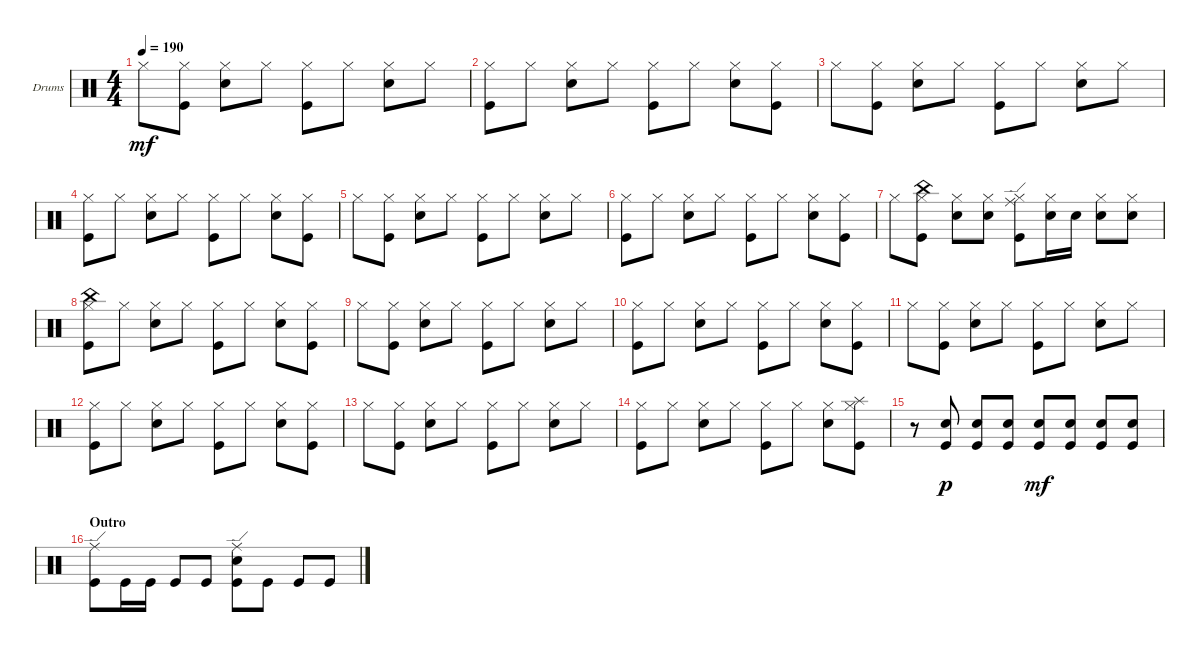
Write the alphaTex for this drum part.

\defaultSystemsLayout 4
\bracketExtendMode groupsimilarinstruments
\firstSystemTrackNameOrientation horizontal
\otherSystemsTrackNameOrientation horizontal
\track ("Prakarsh" "Drums") {instrument percussion}
\staff {score}
\articulation defaults
\ts (4 4)
\tempo 190
\clef neutral
\ks c "Hi-Hat (closed)".8{dy mf}
("Hi-Hat (closed)" "Kick (hit)").8 ("Hi-Hat (closed)" "Snare (hit) 2").8 "Hi-Hat (closed)".8 ("Hi-Hat (closed)" "Kick (hit)").8 "Hi-Hat (closed)".8 ("Hi-Hat (closed)" "Snare (hit) 2").8 "Hi-Hat (closed)".8 |
("Kick (hit)" "Hi-Hat (closed)").8 "Hi-Hat (closed)".8 ("Hi-Hat (closed)" "Snare (hit) 2").8 "Hi-Hat (closed)".8 ("Hi-Hat (closed)" "Kick (hit)").8 "Hi-Hat (closed)".8 ("Hi-Hat (closed)" "Snare (hit) 2").8 ("Hi-Hat (closed)" "Kick (hit)").8 |
"Hi-Hat (closed)".8 ("Hi-Hat (closed)" "Kick (hit)").8 ("Hi-Hat (closed)" "Snare (hit) 2").8 "Hi-Hat (closed)".8 ("Hi-Hat (closed)" "Kick (hit)").8 "Hi-Hat (closed)".8 ("Hi-Hat (closed)" "Snare (hit) 2").8 "Hi-Hat (closed)".8 |
("Kick (hit)" "Hi-Hat (closed)").8 "Hi-Hat (closed)".8 ("Hi-Hat (closed)" "Snare (hit) 2").8 "Hi-Hat (closed)".8 ("Hi-Hat (closed)" "Kick (hit)").8 "Hi-Hat (closed)".8 ("Hi-Hat (closed)" "Snare (hit) 2").8 ("Hi-Hat (closed)" "Kick (hit)").8 |
"Hi-Hat (closed)".8 ("Hi-Hat (closed)" "Kick (hit)").8 ("Hi-Hat (closed)" "Snare (hit) 2").8 "Hi-Hat (closed)".8 ("Hi-Hat (closed)" "Kick (hit)").8 "Hi-Hat (closed)".8 ("Hi-Hat (closed)" "Snare (hit) 2").8 "Hi-Hat (closed)".8 |
("Kick (hit)" "Hi-Hat (closed)").8 "Hi-Hat (closed)".8 ("Hi-Hat (closed)" "Snare (hit) 2").8 "Hi-Hat (closed)".8 ("Hi-Hat (closed)" "Kick (hit)").8 "Hi-Hat (closed)".8 ("Snare (hit) 2" "Hi-Hat (closed)").8 ("Kick (hit)" "Hi-Hat (closed)").8 |
"Hi-Hat (closed)".8 ("Hi-Hat (closed)" "Kick (hit)" "China (hit)").8 ("Hi-Hat (closed)" "Snare (hit) 2").8 ("Hi-Hat (closed)" "Snare (hit) 2").8 ("Hi-Hat (closed)" "Kick (hit)" "Ride (edge)").8 ("Hi-Hat (closed)" "Snare (hit) 2").16 "Snare (hit) 2".16 ("Hi-Hat (closed)" "Snare (hit) 2").8 ("Hi-Hat (closed)" "Snare (hit) 2").8 |
("Kick (hit)" "Hi-Hat (closed)" "China (hit)").8 "Hi-Hat (closed)".8 ("Hi-Hat (closed)" "Snare (hit) 2").8 "Hi-Hat (closed)".8 ("Hi-Hat (closed)" "Kick (hit)").8 "Hi-Hat (closed)".8 ("Hi-Hat (closed)" "Snare (hit) 2").8 ("Hi-Hat (closed)" "Kick (hit)").8 |
"Hi-Hat (closed)".8 ("Hi-Hat (closed)" "Kick (hit)").8 ("Hi-Hat (closed)" "Snare (hit) 2").8 "Hi-Hat (closed)".8 ("Hi-Hat (closed)" "Kick (hit)").8 "Hi-Hat (closed)".8 ("Hi-Hat (closed)" "Snare (hit) 2").8 "Hi-Hat (closed)".8 |
("Kick (hit)" "Hi-Hat (closed)").8 "Hi-Hat (closed)".8 ("Hi-Hat (closed)" "Snare (hit) 2").8 "Hi-Hat (closed)".8 ("Hi-Hat (closed)" "Kick (hit)").8 "Hi-Hat (closed)".8 ("Hi-Hat (closed)" "Snare (hit) 2").8 ("Hi-Hat (closed)" "Kick (hit)").8 |
"Hi-Hat (closed)".8 ("Hi-Hat (closed)" "Kick (hit)").8 ("Hi-Hat (closed)" "Snare (hit) 2").8 "Hi-Hat (closed)".8 ("Hi-Hat (closed)" "Kick (hit)").8 "Hi-Hat (closed)".8 ("Hi-Hat (closed)" "Snare (hit) 2").8 "Hi-Hat (closed)".8 |
("Kick (hit)" "Hi-Hat (closed)").8 "Hi-Hat (closed)".8 ("Hi-Hat (closed)" "Snare (hit) 2").8 "Hi-Hat (closed)".8 ("Hi-Hat (closed)" "Kick (hit)").8 "Hi-Hat (closed)".8 ("Hi-Hat (closed)" "Snare (hit) 2").8 ("Hi-Hat (closed)" "Kick (hit)").8 |
"Hi-Hat (closed)".8 ("Hi-Hat (closed)" "Kick (hit)").8 ("Hi-Hat (closed)" "Snare (hit) 2").8 "Hi-Hat (closed)".8 ("Hi-Hat (closed)" "Kick (hit)").8 "Hi-Hat (closed)".8 ("Hi-Hat (closed)" "Snare (hit) 2").8 "Hi-Hat (closed)".8 |
("Kick (hit)" "Hi-Hat (closed)").8 "Hi-Hat (closed)".8 ("Hi-Hat (closed)" "Snare (hit) 2").8 "Hi-Hat (closed)".8 ("Hi-Hat (closed)" "Kick (hit)").8 "Hi-Hat (closed)".8 ("Hi-Hat (closed)" "Snare (hit) 2").8 ("Hi-Hat (closed)" "Kick (hit)" "Splash (hit)").8 |
r.8 ("Kick (hit)" "Snare (hit) 2").8{dy p} ("Kick (hit)" "Snare (hit) 2").8 ("Kick (hit)" "Snare (hit) 2").8 ("Kick (hit)" "Snare (hit) 2").8{dy mf} ("Kick (hit)" "Snare (hit) 2").8 ("Kick (hit)" "Snare (hit) 2").8 ("Kick (hit)" "Snare (hit) 2").8 |
\section ("" "Outro")
("Kick (hit)" "Ride (edge)").8 "Kick (hit)".16 "Kick (hit)".16 "Kick (hit)".8 "Kick (hit)".8 ("Kick (hit)" "Ride (edge)" "Snare (hit) 2").8 "Kick (hit)".8 "Kick (hit)".8 "Kick (hit)".8
